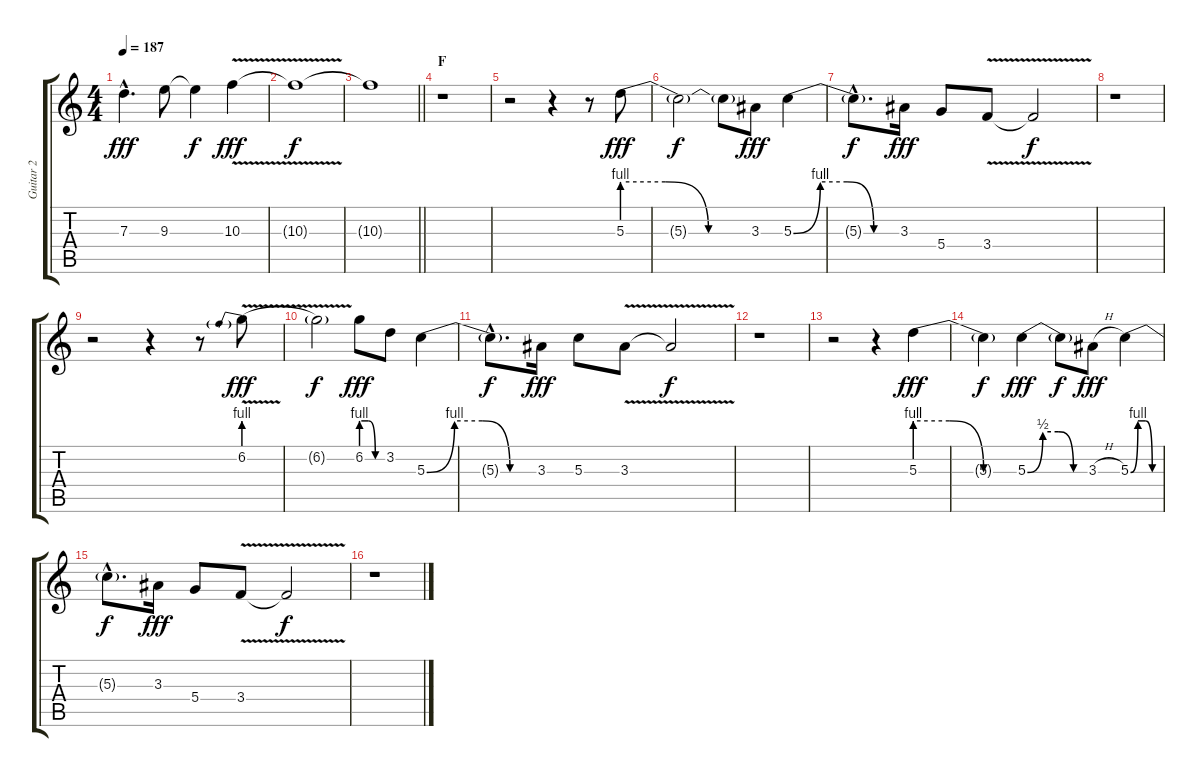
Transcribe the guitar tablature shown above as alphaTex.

\track ("Guitar 2" "Guitar 2") {instrument distortionguitar}
\staff {score tabs}
\tuning (E4 B3 G3 D3 A2 E2) {hide}
\ts (4 4)
\tempo 187
\clef g2
\ks c
7.3{hac}.4{d dy fff} 9.3.8 9.3{t}.4{dy f} 10.3{v}.4{dy fff} |
10.3{t}.1{dy f} |
\barLineRight lightlight
10.3{t}.1 |
\section ("" "F")
r.1 |
r.2 r.4 r.8 5.3{be (custom 0 4 20 4 40 0 60 0)}.8{dy fff} |
5.3{t}.2{dy f} 5.3{t}.8 3.3.8{dy fff} 5.3{be (custom 0 0 15 4 30 4 45 0 60 0)}.4 |
5.3{hac t}.8{d dy f} 3.3.16{dy fff} 5.4.8 3.4{v}.8 3.4{t}.2{dy f} |
r.1 |
r.2 r.4 r.8 6.2{be (prebend 0 4 60 4) v}.8{dy fff} |
6.2{t}.2{dy f} 6.2{be (custom 0 4 20 4 40 0 60 0)}.8{dy fff} 3.2.8 5.3{be (custom 0 0 15 4 30 4 45 0 60 0)}.4 |
5.3{hac t}.8{d dy f} 3.3.16{dy fff} 5.3.8 3.3{v}.8 3.3{t}.2{dy f} |
r.1 |
r.2 r.4 5.3{be (custom 0 4 20 4 40 0 60 0)}.4{dy fff} |
5.3{t}.4{dy f} 5.3{be (custom 0 0 15 2 30 2 45 0 60 0)}.4{dy fff} 5.3{t}.8{dy f} 3.3{h}.8{dy fff} 5.3{be (custom 0 0 15 4 30 4 45 0 60 0)}.4 |
5.3{hac t}.8{d dy f} 3.3.16{dy fff} 5.4.8 3.4{v}.8 3.4{t}.2{dy f} |
r.1
